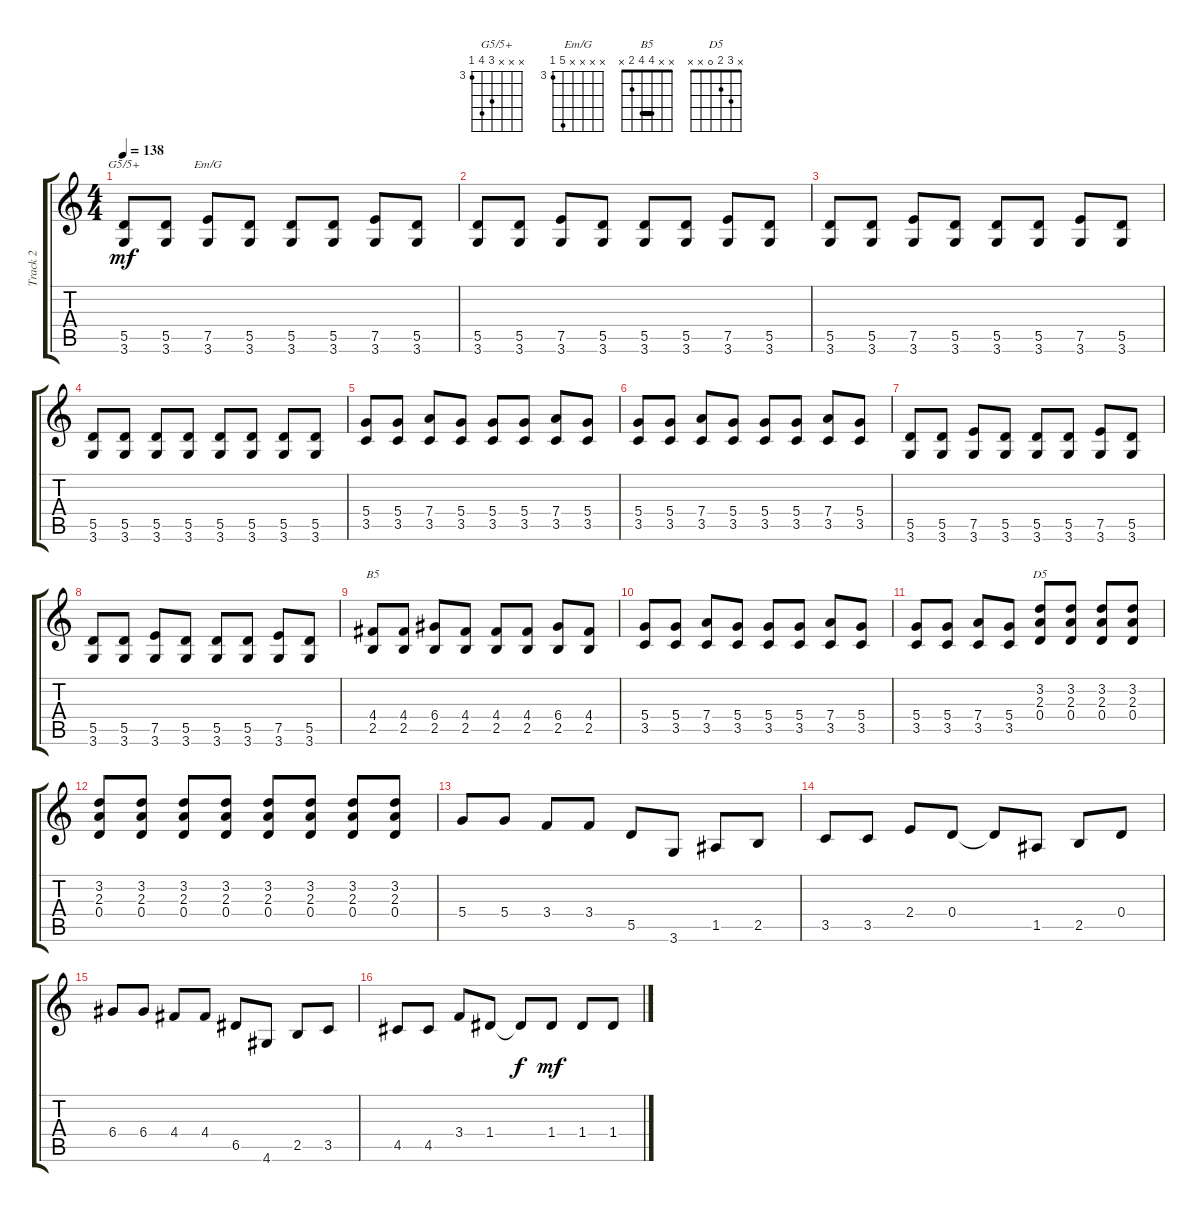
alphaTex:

\track ("Track 2" "Track 2") {instrument electricguitarjazz}
\staff {score tabs}
\tuning (E4 B3 G3 D3 A2 E2) {hide}
\chord ("G5/5+" x x x 5 6 3) {firstfret 3}
\chord ("Em/G" x x x x 7 3) {firstfret 3}
\chord ("B5" x x 4 4 2 x) {barre 4}
\chord ("D5" x 3 2 0 x x)
\ts (4 4)
\tempo 138
\clef g2
\ks c
(5.5 3.6).8{ch "G5/5+" dy mf} (5.5 3.6).8 (7.5 3.6).8{ch "Em/G"} (5.5 3.6).8 (5.5 3.6).8 (5.5 3.6).8 (7.5 3.6).8 (5.5 3.6).8 |
(5.5 3.6).8 (5.5 3.6).8 (7.5 3.6).8 (5.5 3.6).8 (5.5 3.6).8 (5.5 3.6).8 (7.5 3.6).8 (5.5 3.6).8 |
(5.5 3.6).8 (5.5 3.6).8 (7.5 3.6).8 (5.5 3.6).8 (5.5 3.6).8 (5.5 3.6).8 (7.5 3.6).8 (5.5 3.6).8 |
(5.5 3.6).8 (5.5 3.6).8 (5.5 3.6).8 (5.5 3.6).8 (5.5 3.6).8 (5.5 3.6).8 (5.5 3.6).8 (5.5 3.6).8 |
(5.4 3.5).8 (5.4 3.5).8 (7.4 3.5).8 (5.4 3.5).8 (5.4 3.5).8 (5.4 3.5).8 (7.4 3.5).8 (5.4 3.5).8 |
(5.4 3.5).8 (5.4 3.5).8 (7.4 3.5).8 (5.4 3.5).8 (5.4 3.5).8 (5.4 3.5).8 (7.4 3.5).8 (5.4 3.5).8 |
(5.5 3.6).8 (5.5 3.6).8 (7.5 3.6).8 (5.5 3.6).8 (5.5 3.6).8 (5.5 3.6).8 (7.5 3.6).8 (5.5 3.6).8 |
(5.5 3.6).8 (5.5 3.6).8 (7.5 3.6).8 (5.5 3.6).8 (5.5 3.6).8 (5.5 3.6).8 (7.5 3.6).8 (5.5 3.6).8 |
(4.4 2.5).8{ch "B5"} (4.4 2.5).8 (6.4 2.5).8 (4.4 2.5).8 (4.4 2.5).8 (4.4 2.5).8 (6.4 2.5).8 (4.4 2.5).8 |
(5.4 3.5).8 (5.4 3.5).8 (7.4 3.5).8 (5.4 3.5).8 (5.4 3.5).8 (5.4 3.5).8 (7.4 3.5).8 (5.4 3.5).8 |
(5.4 3.5).8 (5.4 3.5).8 (7.4 3.5).8 (5.4 3.5).8 (3.2 2.3 0.4).8{ch "D5"} (3.2 2.3 0.4).8 (3.2 2.3 0.4).8 (3.2 2.3 0.4).8 |
(3.2 2.3 0.4).8 (3.2 2.3 0.4).8 (3.2 2.3 0.4).8 (3.2 2.3 0.4).8 (3.2 2.3 0.4).8 (3.2 2.3 0.4).8 (3.2 2.3 0.4).8 (3.2 2.3 0.4).8 |
5.4.8 5.4.8 3.4.8 3.4.8 5.5.8 3.6.8 1.5.8 2.5.8 |
3.5.8 3.5.8 2.4.8 0.4.8 0.4{t}.8 1.5.8 2.5.8 0.4.8 |
6.4.8 6.4.8 4.4.8 4.4.8 6.5.8 4.6.8 2.5.8 3.5.8 |
4.5.8 4.5.8 3.4.8 1.4.8 1.4{t}.8{dy f} 1.4.8{dy mf} 1.4.8 1.4.8
